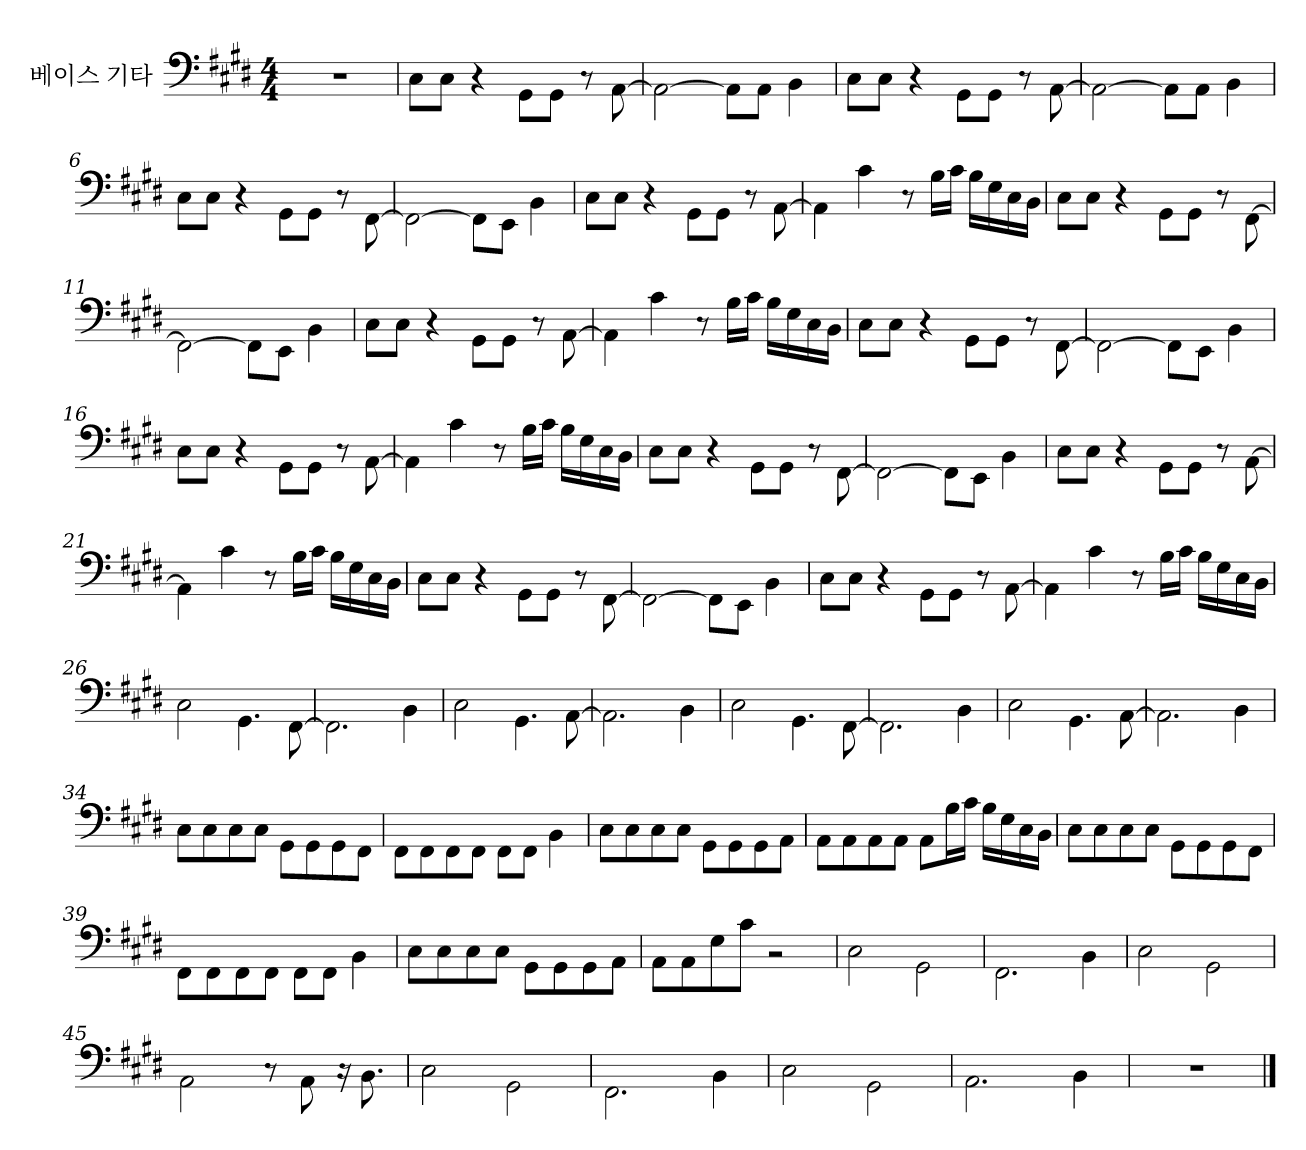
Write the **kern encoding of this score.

**kern
*part1
*staff1
*I"베이스 기타
*stria4
*
*ITrd7c12
*k[f#c#g#d#]
*M4/4
=1
1r
=2
*MM130
8CC#\L
8CC#\J
4r
8GGG#\L
8GGG#\J
8r
[8AAA\
=3
2AAA\_
8AAA\L]
8AAA\J
4BBB\
=4
8CC#\L
8CC#\J
4r
8GGG#\L
8GGG#\J
8r
[8AAA\
=5
2AAA\_
8AAA\L]
8AAA\J
4BBB\
=6
8CC#\L
8CC#\J
4r
8GGG#\L
8GGG#\J
8r
[8FFF#\
=7
2FFF#\_
8FFF#\L]
8EEE\J
4BBB\
=8
8CC#\L
8CC#\J
4r
8GGG#\L
8GGG#\J
8r
[8AAA\
=9
4AAA\]
4AA\
8r
16GG#\LL
16AA\JJ
16GG#\LL
16EE\
16CC#\
16BBB\JJ
=10
8CC#\L
8CC#\J
4r
8GGG#\L
8GGG#\J
8r
[8FFF#\
=11
2FFF#\_
8FFF#\L]
8EEE\J
4BBB\
=12
8CC#\L
8CC#\J
4r
8GGG#\L
8GGG#\J
8r
[8AAA\
=13
4AAA\]
4AA\
8r
16GG#\LL
16AA\JJ
16GG#\LL
16EE\
16CC#\
16BBB\JJ
=14
8CC#\L
8CC#\J
4r
8GGG#\L
8GGG#\J
8r
[8FFF#\
=15
2FFF#\_
8FFF#\L]
8EEE\J
4BBB\
=16
8CC#\L
8CC#\J
4r
8GGG#\L
8GGG#\J
8r
[8AAA\
=17
4AAA\]
4AA\
8r
16GG#\LL
16AA\JJ
16GG#\LL
16EE\
16CC#\
16BBB\JJ
=18
8CC#\L
8CC#\J
4r
8GGG#\L
8GGG#\J
8r
[8FFF#\
=19
2FFF#\_
8FFF#\L]
8EEE\J
4BBB\
=20
8CC#\L
8CC#\J
4r
8GGG#\L
8GGG#\J
8r
[8AAA\
=21
4AAA\]
4AA\
8r
16GG#\LL
16AA\JJ
16GG#\LL
16EE\
16CC#\
16BBB\JJ
=22
8CC#\L
8CC#\J
4r
8GGG#\L
8GGG#\J
8r
[8FFF#\
=23
2FFF#\_
8FFF#\L]
8EEE\J
4BBB\
=24
8CC#\L
8CC#\J
4r
8GGG#\L
8GGG#\J
8r
[8AAA\
=25
4AAA\]
4AA\
8r
16GG#\LL
16AA\JJ
16GG#\LL
16EE\
16CC#\
16BBB\JJ
=26
2CC#\
4.GGG#\
[8FFF#\
=27
2.FFF#\]
4BBB\
=28
2CC#\
4.GGG#\
[8AAA\
=29
2.AAA\]
4BBB\
=30
2CC#\
4.GGG#\
[8FFF#\
=31
2.FFF#\]
4BBB\
=32
2CC#\
4.GGG#\
[8AAA\
=33
2.AAA\]
4BBB\
=34
8CC#\L
8CC#\
8CC#\
8CC#\J
8GGG#\L
8GGG#\
8GGG#\
8FFF#\J
=35
8FFF#\L
8FFF#\
8FFF#\
8FFF#\J
8FFF#\L
8FFF#\J
4BBB\
=36
8CC#\L
8CC#\
8CC#\
8CC#\J
8GGG#\L
8GGG#\
8GGG#\
8AAA\J
=37
8AAA\L
8AAA\
8AAA\
8AAA\J
8AAA\L
16GG#\L
16AA\JJ
16GG#\LL
16EE\
16CC#\
16BBB\JJ
=38
8CC#\L
8CC#\
8CC#\
8CC#\J
8GGG#\L
8GGG#\
8GGG#\
8FFF#\J
=39
8FFF#\L
8FFF#\
8FFF#\
8FFF#\J
8FFF#\L
8FFF#\J
4BBB\
=40
8CC#\L
8CC#\
8CC#\
8CC#\J
8GGG#\L
8GGG#\
8GGG#\
8AAA\J
=41
8AAA\L
8AAA\
8EE\
8AA\J
2r
=42
2CC#\
2GGG#\
=43
2.FFF#\
4BBB\
=44
2CC#\
2GGG#\
=45
2AAA\
8r
8AAA\
16r
8.BBB\
=46
2CC#\
2GGG#\
=47
2.FFF#\
4BBB\
=48
2CC#\
2GGG#\
=49
2.AAA\
4BBB\
=50
1r
==
*-
